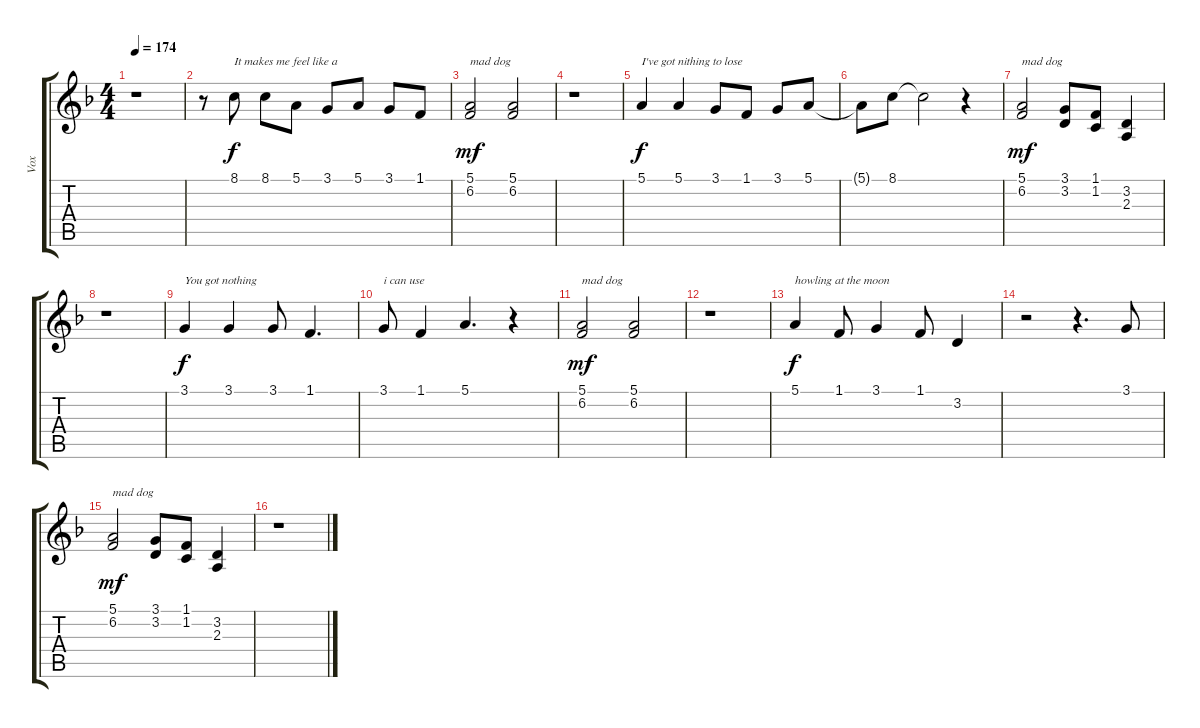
\track ("Vox" "Vox") {instrument violin}
\staff {score tabs}
\tuning (E4 B3 G3 D3 A2 E2) {hide}
\ts (4 4)
\tempo 174
\clef g2
\ks dminor
r.1{dy f} |
r.8 8.1.8{txt "It makes me feel like a"} 8.1.8 5.1.8 3.1.8 5.1.8 3.1.8 1.1.8 |
(5.1 6.2).2{txt "mad dog" dy mf} (5.1 6.2).2 |
r.1 |
5.1.4{txt "I've got nithing to lose" dy f} 5.1.4 3.1.8 1.1.8 3.1.8 5.1.8 |
5.1{t}.8 8.1.8 8.1{t}.2 r.4 |
(5.1 6.2).2{txt "mad dog" dy mf} (3.1 3.2).8 (1.1 1.2).8 (3.2 2.3).4 |
r.1 |
3.1.4{txt "You got nothing" dy f} 3.1.4 3.1.8 1.1.4{d} |
3.1.8{txt "i can use"} 1.1.4 5.1.4{d} r.4 |
(5.1 6.2).2{txt "mad dog" dy mf} (5.1 6.2).2 |
r.1 |
5.1.4{txt "howling at the moon" dy f} 1.1.8 3.1.4 1.1.8 3.2.4 |
r.2 r.4{d} 3.1.8 |
(5.1 6.2).2{txt "mad dog" dy mf} (3.1 3.2).8 (1.1 1.2).8 (3.2 2.3).4 |
r.1
